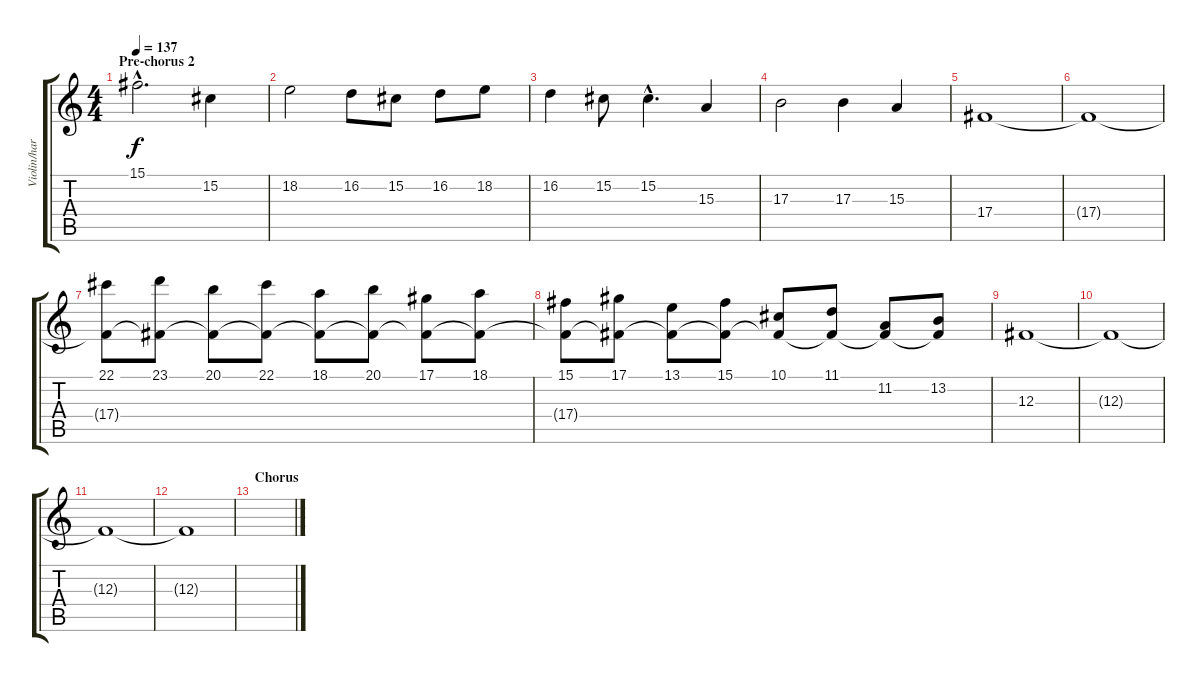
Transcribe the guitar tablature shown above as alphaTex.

\track ("Violin/harmony/effect" "Violin/har") {instrument violin}
\staff {score tabs}
\tuning (Eb4 Bb3 Gb3 Db3 Ab2 Eb2) {hide}
\ts (4 4)
\section ("" "Pre-chorus 2")
\tempo 137
\clef g2
\ks c
15.1{hac}.2{d dy f volume 9} 15.2.4 |
18.2.2 16.2.8 15.2.8 16.2.8 18.2.8 |
16.2.4 15.2.8 15.2{hac}.4{d} 15.3.4 |
17.3.2 17.3.4 15.3.4 |
17.4.1 |
17.4{t}.1 |
(22.1 17.4{t}).8 (23.1 17.4{t}).8 (20.1 17.4{t}).8 (22.1 17.4{t}).8 (18.1 17.4{t}).8 (20.1 17.4{t}).8 (17.1 17.4{t}).8 (18.1 17.4{t}).8 |
(15.1 17.4{t}).8 (17.1 17.4{t}).8 (13.1 17.4{t}).8 (15.1 17.4{t}).8 (10.1 17.4{t}).8 (11.1 17.4{t}).8 (11.2 17.4{t}).8 (13.2 17.4{t}).8 |
12.3.1 |
12.3{t}.1 |
12.3{t}.1 |
12.3{t}.1 |
\section ("" "Chorus")
